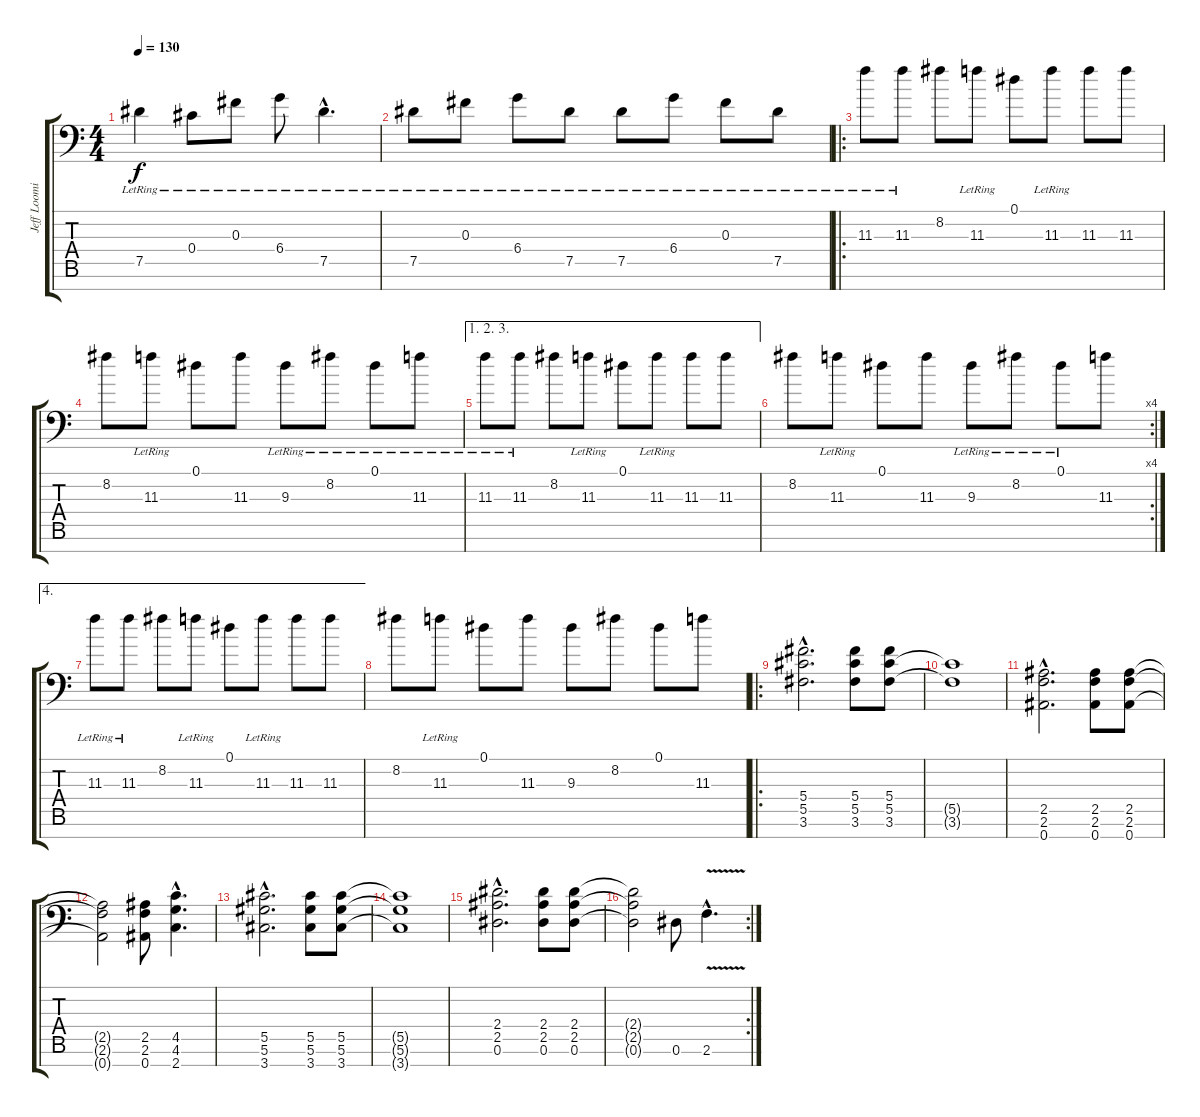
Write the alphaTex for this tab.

\track ("Jeff Loomis" "Jeff Loomi") {instrument distortionguitar}
\staff {score tabs}
\tuning (Eb4 Bb3 Gb3 Db3 Ab2 Eb2 Bb1) {hide}
\ts (4 4)
\tempo 130
\clef f4
\ks c
7.5{lr}.4{dy f} 0.4{lr}.8 0.3{lr}.8 6.4{lr}.8 7.5{hac lr}.4{d} |
7.5{lr}.8 0.3{lr}.8 6.4{lr}.8 7.5{lr}.8 7.5{lr}.8 6.4{lr}.8 0.3{lr}.8 7.5{lr}.8 |
\ro
11.3{lr}.8 11.3{lr}.8 8.2.8 11.3{lr}.8 0.1.8 11.3{lr}.8 11.3.8 11.3.8 |
8.2.8 11.3{lr}.8 0.1.8 11.3.8 9.3{lr}.8 8.2{lr}.8 0.1{lr}.8 11.3{lr}.8 |
\ae (1 2 3)
11.3{lr}.8 11.3{lr}.8 8.2.8 11.3{lr}.8 0.1.8 11.3{lr}.8 11.3.8 11.3.8 |
\rc 4
8.2.8 11.3{lr}.8 0.1.8 11.3.8 9.3{lr}.8 8.2{lr}.8 0.1{lr}.8 11.3.8 |
\ae 4
11.3{lr}.8 11.3{lr}.8 8.2.8 11.3{lr}.8 0.1.8 11.3{lr}.8 11.3.8 11.3.8 |
8.2.8 11.3{lr}.8 0.1.8 11.3.8 9.3.8 8.2.8 0.1.8 11.3.8 |
\ro
(5.4{hac} 5.5{hac} 3.6{hac}).2{d} (5.4 5.5 3.6).8 (5.4 5.5 3.6).8 |
(5.5{t} 3.6{t}).1 |
(2.5{hac} 2.6{hac} 0.7{hac}).2{d} (2.5 2.6 0.7).8 (2.5 2.6 0.7).8 |
(2.5{t} 2.6{t} 0.7{t}).2 (2.5 2.6 0.7).8 (4.5{hac} 4.6{hac} 2.7{hac}).4{d} |
(5.5{hac} 5.6{hac} 3.7{hac}).2{d} (5.5 5.6 3.7).8 (5.5 5.6 3.7).8 |
(5.5{t} 5.6{t} 3.7{t}).1 |
(2.4{hac} 2.5{hac} 0.6{hac}).2{d} (2.4 2.5 0.6).8 (2.4 2.5 0.6).8 |
\rc 2
(2.4{t} 2.5{t} 0.6{t}).2 0.6.8 2.6{v hac}.4{d}
